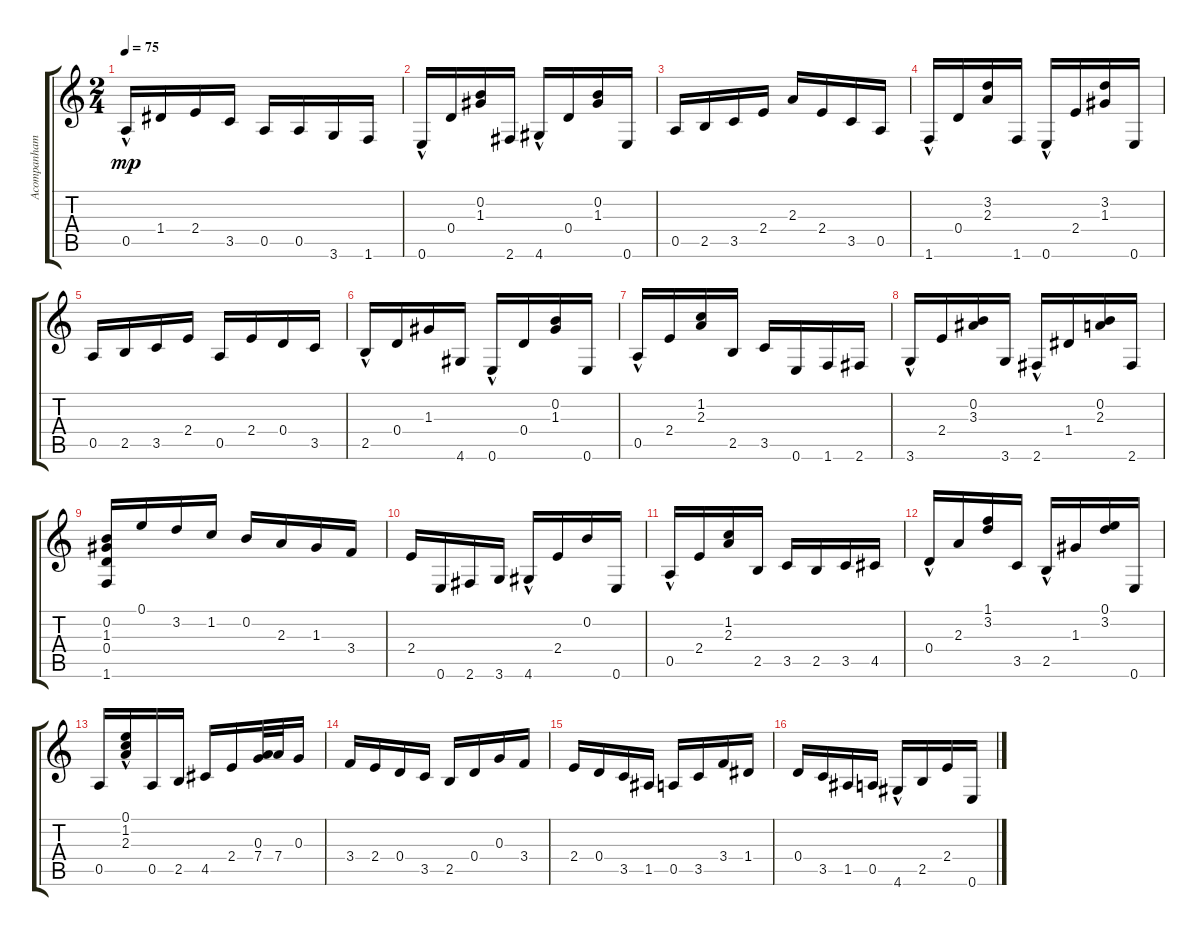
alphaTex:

\track ("Acompanhamento" "Acompanham") {instrument acousticguitarnylon}
\staff {score tabs}
\tuning (E4 B3 G3 D3 A2 E2) {hide}
\ts (2 4)
\tempo 75
\clef g2
\ks c
0.5{hac}.16{dy mp} 1.4.16 2.4.16 3.5.16 0.5.16 0.5.16 3.6.16 1.6.16 |
0.6{hac}.16 0.4.16 (0.2 1.3).16 2.6.16 4.6{hac}.16 0.4.16 (0.2 1.3).16 0.6.16 |
0.5.16 2.5.16 3.5.16 2.4.16 2.3.16 2.4.16 3.5.16 0.5.16 |
1.6{hac}.16 0.4.16 (3.2 2.3).16 1.6.16 0.6{hac}.16 2.4.16 (3.2 1.3).16 0.6.16 |
0.5.16 2.5.16 3.5.16 2.4.16 0.5.16 2.4.16 0.4.16 3.5.16 |
2.5{hac}.16 0.4.16 1.3.16 4.6.16 0.6{hac}.16 0.4.16 (0.2 1.3).16 0.6.16 |
0.5{hac}.16 2.4.16 (1.2 2.3).16 2.5.16 3.5.16 0.6.16 1.6.16 2.6.16 |
3.6{hac}.16 2.4.16 (0.2 3.3).16 3.6.16 2.6{hac}.16 1.4.16 (0.2 2.3).16 2.6.16 |
(0.2 1.3 0.4 1.6).16 0.1.16 3.2.16 1.2.16 0.2.16 2.3.16 1.3.16 3.4.16 |
2.4.16 0.6.16 2.6.16 3.6.16 4.6{hac}.16 2.4.16 0.2.16 0.6.16 |
0.5{hac}.16 2.4.16 (1.2 2.3).16 2.5.16 3.5.16 2.5.16 3.5.16 4.5.16 |
0.4{hac}.16 2.3.16 (1.1 3.2).16 3.5.16 2.5{hac}.16 1.3.16 (0.1 3.2).16 0.6.16 |
0.5.16 (0.1{hac} 1.2{hac} 2.3{hac}).16 0.5.16 2.5.16 4.5.16 2.4.16 (0.3 7.4).32 7.4.32 0.3.16 |
3.4.16 2.4.16 0.4.16 3.5.16 2.5.16 0.4.16 0.3.16 3.4.16 |
2.4.16 0.4.16 3.5.16 1.5.16 0.5.16 3.5.16 3.4.16 1.4.16 |
0.4.16 3.5.16 1.5.16 0.5.16 4.6{hac}.16 2.5.16 2.4.16 0.6.16
